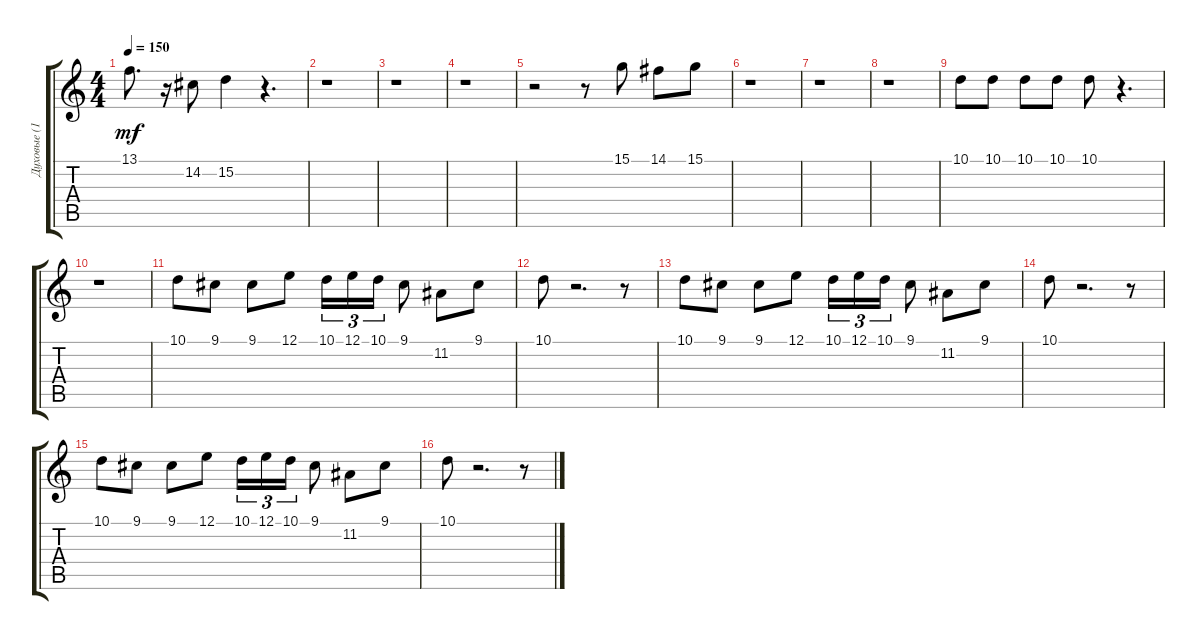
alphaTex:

\track ("Духовые (1)" "Духовые (1") {instrument brasssection}
\staff {score tabs}
\tuning (E4 B3 G3 D3 A2 E2) {hide}
\ts (4 4)
\tempo 150
\clef g2
\ks c
13.1.8{d dy mf} r.16 14.2.8 15.2.4 r.4{d} |
r.1 |
r.1 |
r.1 |
r.2 r.8 15.1.8 14.1.8 15.1.8 |
r.1 |
r.1 |
r.1 |
10.1.8 10.1.8 10.1.8 10.1.8 10.1.8 r.4{d} |
r.1 |
10.1.8 9.1.8 9.1.8 12.1.8 10.1.16{tu (3 2)} 12.1.16{tu (3 2)} 10.1.16{tu (3 2)} 9.1.8 11.2.8 9.1.8 |
10.1.8 r.2{d} r.8 |
10.1.8 9.1.8 9.1.8 12.1.8 10.1.16{tu (3 2)} 12.1.16{tu (3 2)} 10.1.16{tu (3 2)} 9.1.8 11.2.8 9.1.8 |
10.1.8 r.2{d} r.8 |
10.1.8 9.1.8 9.1.8 12.1.8 10.1.16{tu (3 2)} 12.1.16{tu (3 2)} 10.1.16{tu (3 2)} 9.1.8 11.2.8 9.1.8 |
10.1.8 r.2{d} r.8
